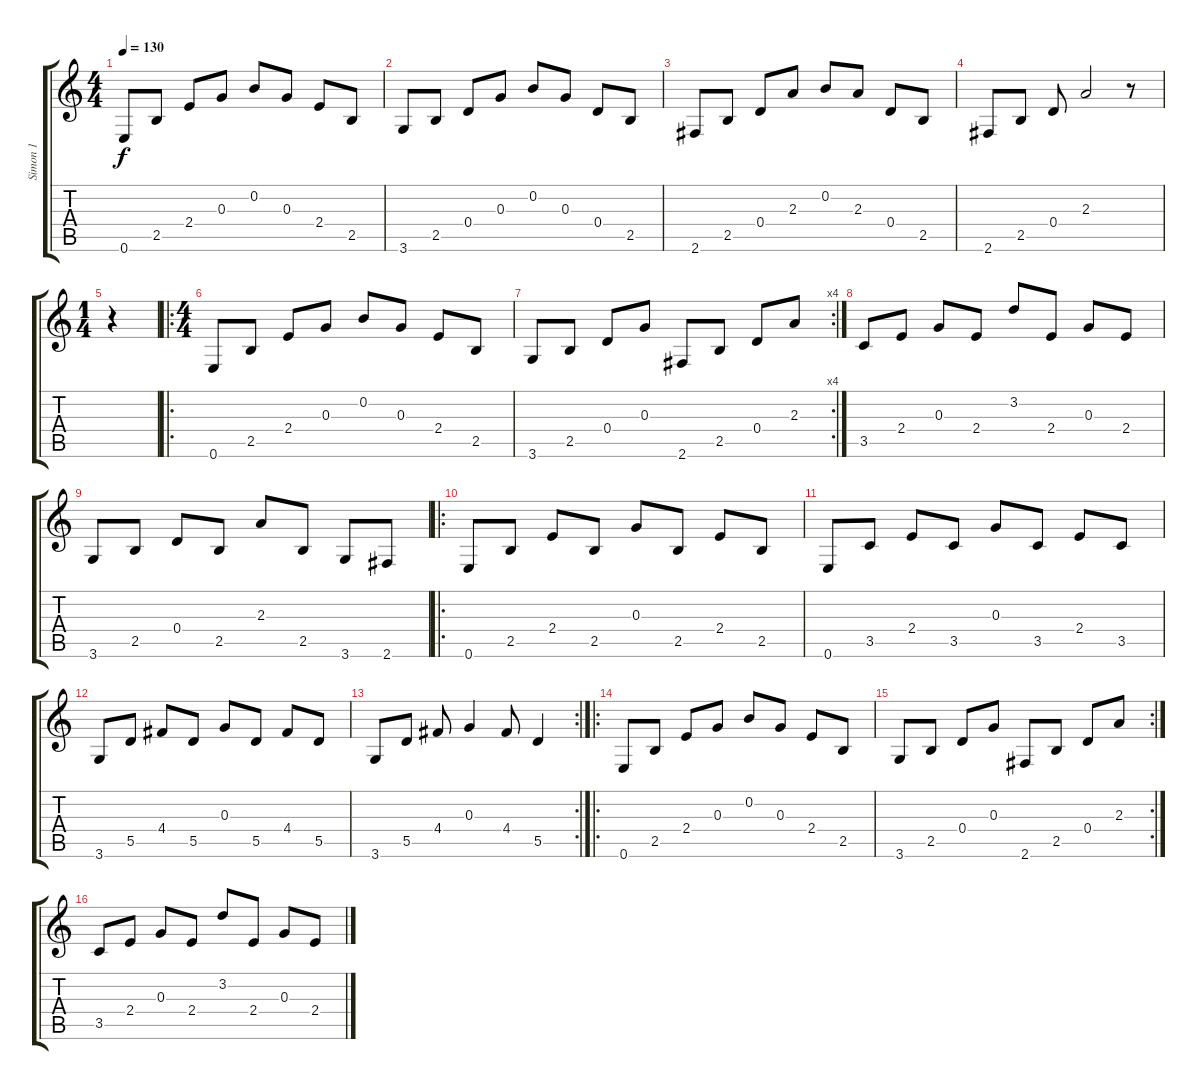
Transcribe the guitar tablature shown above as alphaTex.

\track ("Simon 1" "Simon 1") {instrument acousticguitarsteel}
\staff {score tabs}
\tuning (E4 B3 G3 D3 A2 E2) {hide}
\ts (4 4)
\tempo 130
\clef g2
\ks c
0.6.8{dy f instrument acousticguitarsteel} 2.5.8 2.4.8 0.3.8 0.2.8 0.3.8 2.4.8 2.5.8 |
3.6.8 2.5.8 0.4.8 0.3.8 0.2.8 0.3.8 0.4.8 2.5.8 |
2.6.8 2.5.8 0.4.8 2.3.8 0.2.8 2.3.8 0.4.8 2.5.8 |
2.6.8 2.5.8 0.4.8 2.3.2 r.8 |
\ts (1 4)
r.4 |
\ro
\ts (4 4)
0.6.8 2.5.8 2.4.8 0.3.8 0.2.8 0.3.8 2.4.8 2.5.8 |
\rc 4
3.6.8 2.5.8 0.4.8 0.3.8 2.6.8 2.5.8 0.4.8 2.3.8 |
3.5.8 2.4.8 0.3.8 2.4.8 3.2.8 2.4.8 0.3.8 2.4.8 |
3.6.8 2.5.8 0.4.8 2.5.8 2.3.8 2.5.8 3.6.8 2.6.8 |
\ro
0.6.8 2.5.8 2.4.8 2.5.8 0.3.8 2.5.8 2.4.8 2.5.8 |
0.6.8 3.5.8 2.4.8 3.5.8 0.3.8 3.5.8 2.4.8 3.5.8 |
3.6.8 5.5.8 4.4.8 5.5.8 0.3.8 5.5.8 4.4.8 5.5.8 |
\rc 2
3.6.8 5.5.8 4.4.8 0.3.4 4.4.8 5.5.4 |
\ro
0.6.8 2.5.8 2.4.8 0.3.8 0.2.8 0.3.8 2.4.8 2.5.8 |
\rc 2
3.6.8 2.5.8 0.4.8 0.3.8 2.6.8 2.5.8 0.4.8 2.3.8 |
3.5.8 2.4.8 0.3.8 2.4.8 3.2.8 2.4.8 0.3.8 2.4.8
